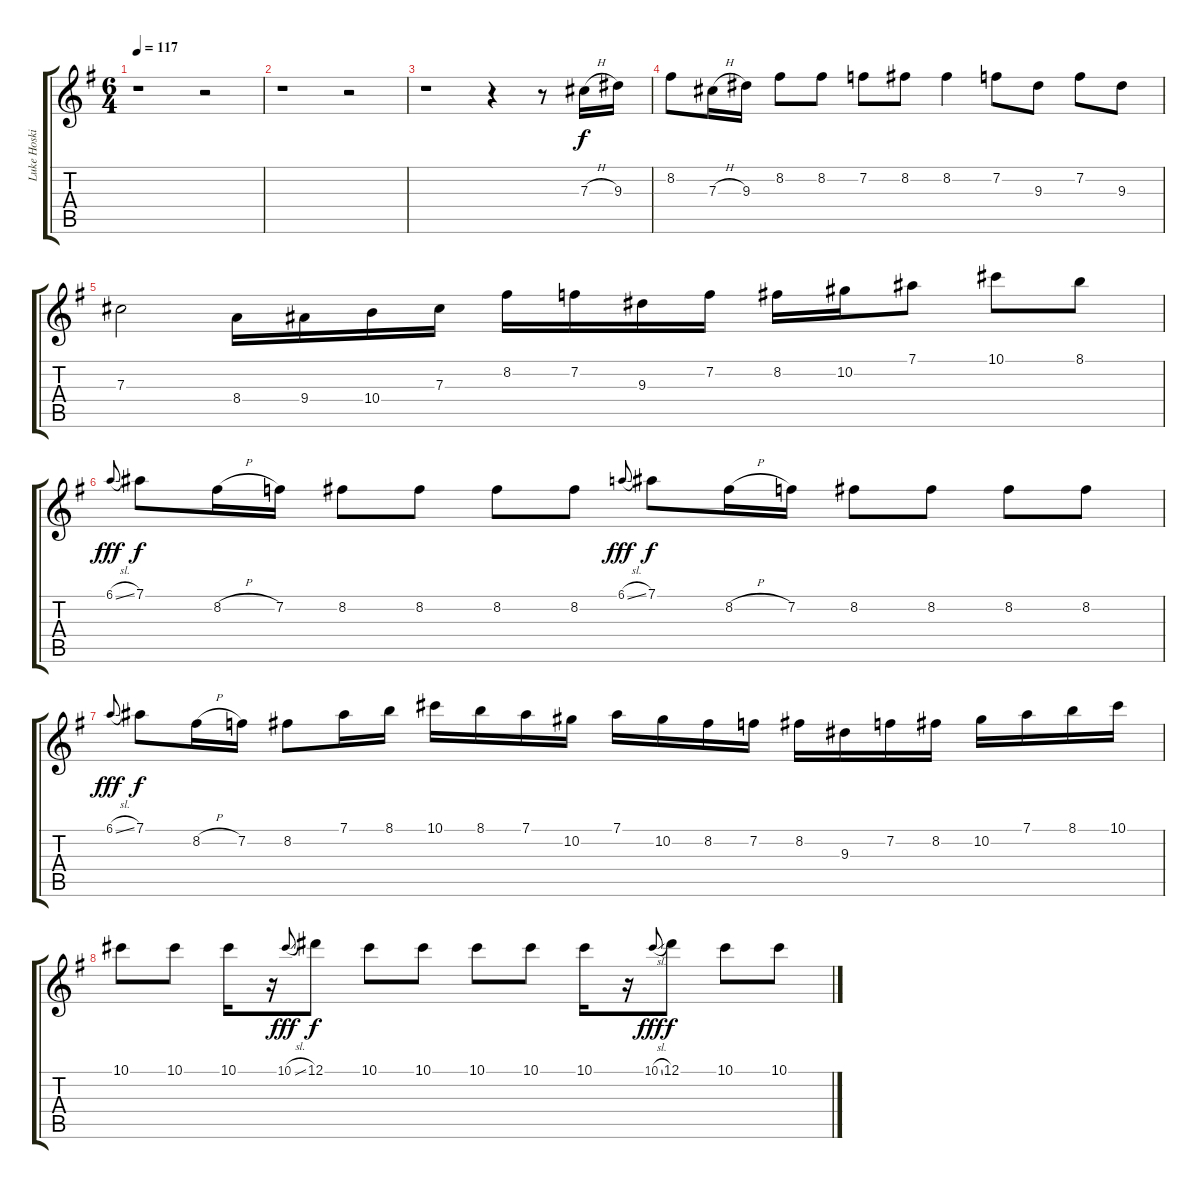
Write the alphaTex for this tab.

\track ("Luke Hoskin" "Luke Hoski") {instrument overdrivenguitar}
\staff {score tabs}
\tuning (Eb4 Bb3 Gb3 Db3 Ab2 Eb2) {hide}
\ts (6 4)
\tempo 117
\clef g2
\ks g
r.1{dy f} r.2 |
r.1 r.2 |
r.1{volume 16 balance 8 instrument acousticguitarsteel} r.4 r.8 7.3{h}.16 9.3.16 |
8.2.8 7.3{h}.16 9.3.16 8.2.8 8.2.8 7.2.8 8.2.8 8.2.4 7.2.8 9.3.8 7.2.8 9.3.8 |
7.3.2 8.4.16 9.4.16 10.4.16 7.3.16 8.2.16 7.2.16 9.3.16 7.2.16 8.2.16 10.2.16 7.1.8 10.1.8 8.1.8 |
6.1{sl}.8{gr onbeat dy fff} 7.1.8{dy f} 8.2{h}.16 7.2.16 8.2.8 8.2.8 8.2.8 8.2.8 6.1{sl}.8{gr onbeat dy fff} 7.1.8{dy f} 8.2{h}.16 7.2.16 8.2.8 8.2.8 8.2.8 8.2.8 |
6.1{sl}.8{gr onbeat dy fff} 7.1.8{dy f} 8.2{h}.16 7.2.16 8.2.8 7.1.16 8.1.16 10.1.16 8.1.16 7.1.16 10.2.16 7.1.16 10.2.16 8.2.16 7.2.16 8.2.16 9.3.16 7.2.16 8.2.16 10.2.16 7.1.16 8.1.16 10.1.16 |
10.1.8 10.1.8 10.1.16 r.16 10.1{sl}.8{gr onbeat dy fff} 12.1.8{dy f} 10.1.8 10.1.8 10.1.8 10.1.8 10.1.16 r.16 10.1{sl}.8{gr onbeat dy fff} 12.1.8{dy f} 10.1.8 10.1.8
